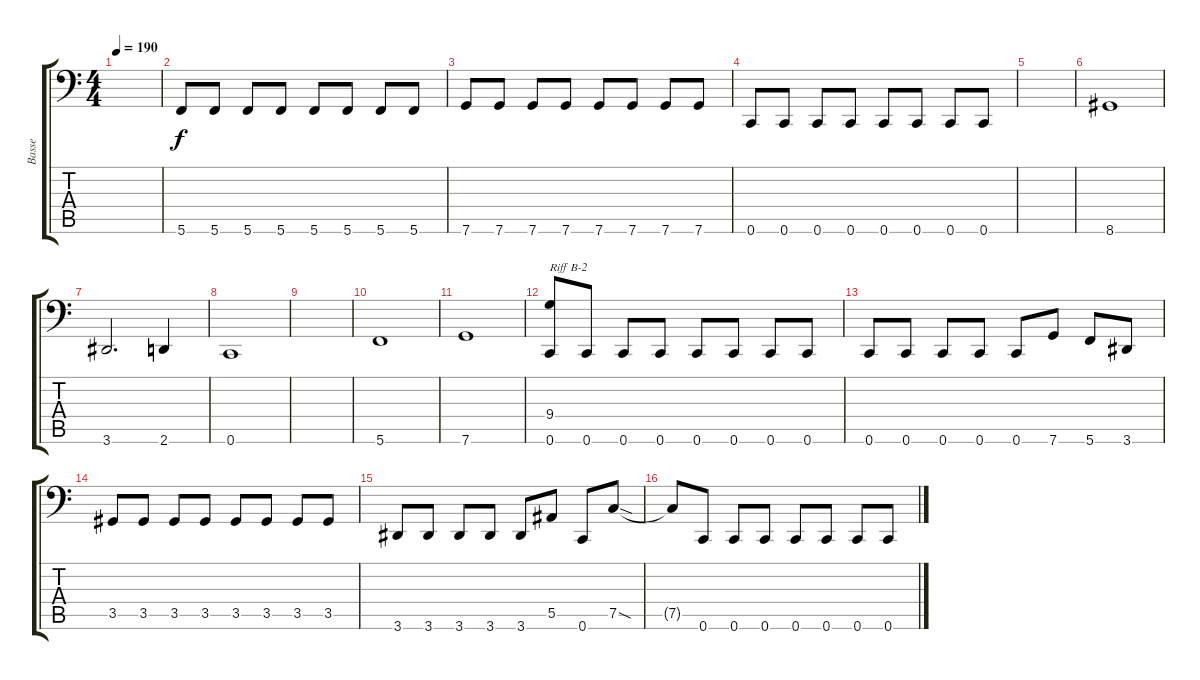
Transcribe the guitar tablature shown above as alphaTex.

\track ("Basse" "Basse") {instrument electricbasspick}
\staff {score tabs}
\tuning (C3 G2 Eb2 Bb1 F1 C1) {hide}
\ts (4 4)
\tempo 190
\clef f4
\ks c
|
5.6.8 5.6.8 5.6.8 5.6.8 5.6.8 5.6.8 5.6.8 5.6.8 |
7.6.8 7.6.8 7.6.8 7.6.8 7.6.8 7.6.8 7.6.8 7.6.8 |
0.6.8 0.6.8 0.6.8 0.6.8 0.6.8 0.6.8 0.6.8 0.6.8 |
|
8.6.1 |
3.6.2{d} 2.6.4 |
0.6.1 |
|
5.6.1 |
7.6.1 |
(9.4 0.6).8{txt "Riff B-2"} 0.6.8 0.6.8 0.6.8 0.6.8 0.6.8 0.6.8 0.6.8 |
0.6.8 0.6.8 0.6.8 0.6.8 0.6.8 7.6.8 5.6.8 3.6.8 |
3.5.8 3.5.8 3.5.8 3.5.8 3.5.8 3.5.8 3.5.8 3.5.8 |
3.6.8 3.6.8 3.6.8 3.6.8 3.6.8 5.5.8 0.6.8 7.5{sod}.8 |
7.5{t}.8 0.6.8 0.6.8 0.6.8 0.6.8 0.6.8 0.6.8 0.6.8
